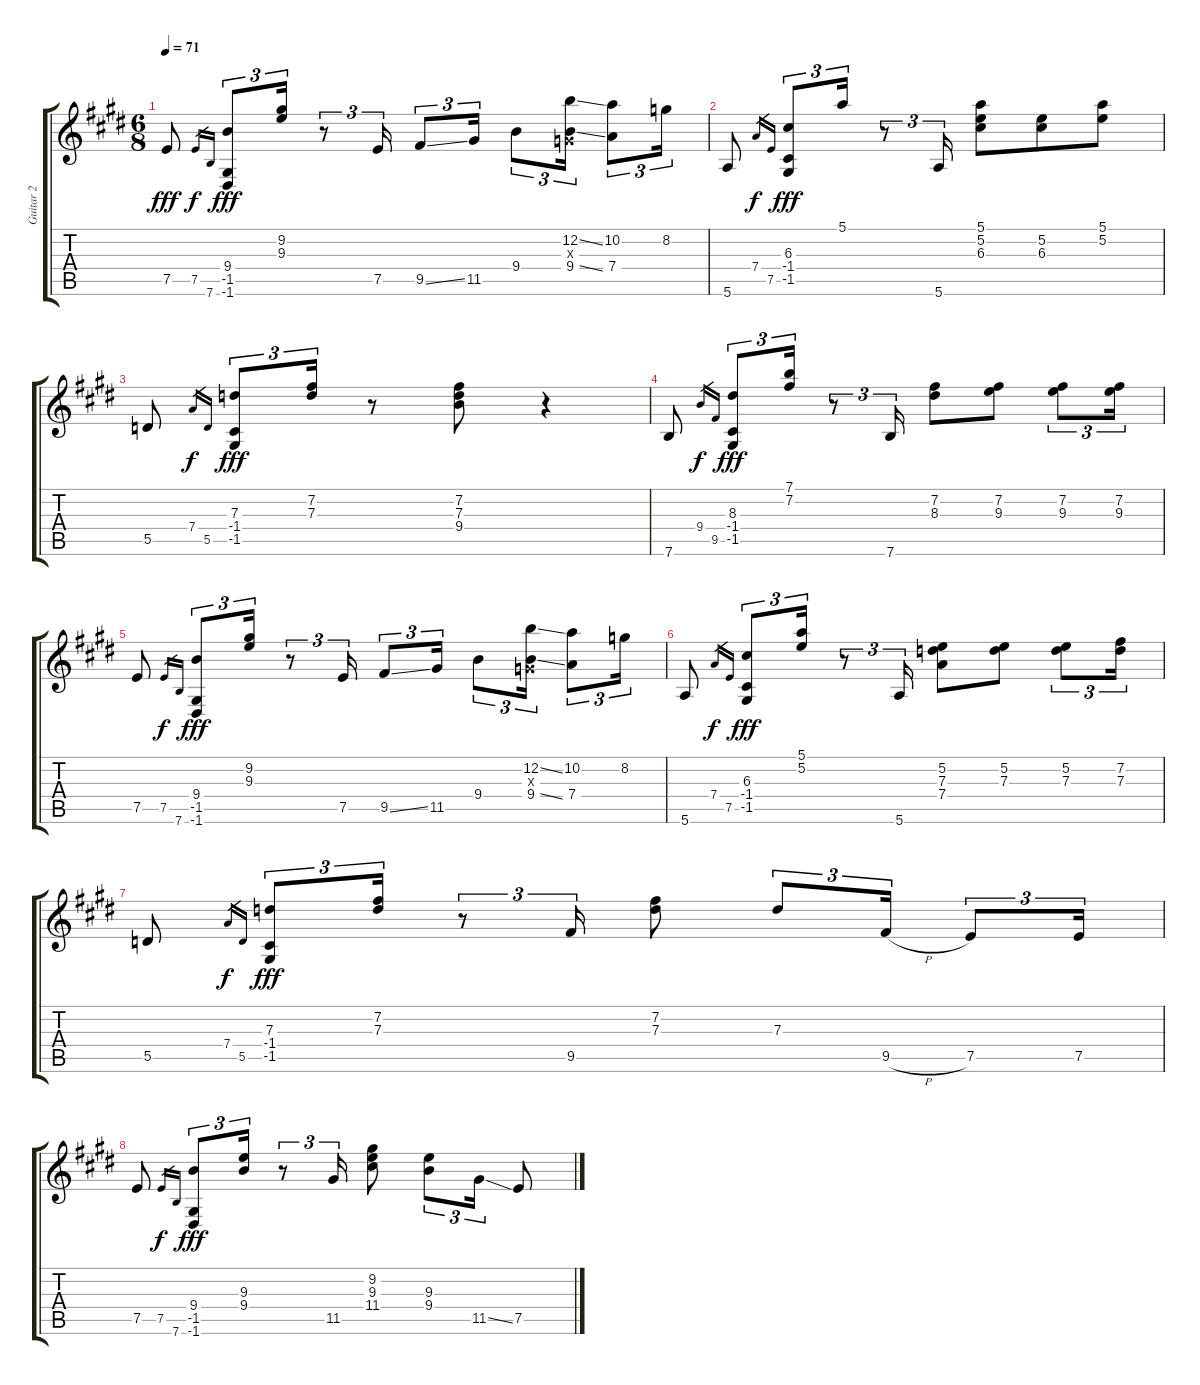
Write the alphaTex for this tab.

\track ("Guitar 2" "Guitar 2") {instrument electricguitarclean}
\staff {score tabs}
\tuning (E4 B3 G3 D3 A2 E2) {hide}
\ts (6 8)
\tempo 71
\clef g2
\ks e
7.5.8{dy fff} 7.5.16{gr dy f} 7.6.16{gr} (9.4 -1.5 -1.6).8{tu (3 2) dy fff} (9.2 9.3).16{tu (3 2)} r.8{tu (3 2)} 7.5.16{tu (3 2)} 9.5{ss}.8{tu (3 2)} 11.5.16{tu (3 2)} 9.4.8{tu (3 2)} (12.2{ss} 0.3{x} 9.4{ss}).16{tu (3 2)} (10.2 7.4).8{tu (3 2)} 8.2.16{tu (3 2)} |
5.6.8 7.4.16{gr dy f} 7.5.16{gr} (6.3 -1.4 -1.5).8{tu (3 2) dy fff} 5.1.16{tu (3 2)} r.8{tu (3 2)} 5.6.16{tu (3 2)} (5.1 5.2 6.3).8 (5.2 6.3).8 (5.1 5.2).8 |
5.5.8 7.4.16{gr dy f} 5.5.16{gr} (7.3 -1.4 -1.5).8{tu (3 2) dy fff} (7.2 7.3).16{tu (3 2)} r.8 (7.2 7.3 9.4).8 r.4 |
7.6.8{volume 16} 9.4.16{gr dy f} 9.5.16{gr} (8.3 -1.4 -1.5).8{tu (3 2) dy fff} (7.1 7.2).16{tu (3 2)} r.8{tu (3 2)} 7.6.16{tu (3 2)} (7.2 8.3).8 (7.2 9.3).8 (7.2 9.3).8{tu (3 2)} (7.2 9.3).16{tu (3 2)} |
7.5.8 7.5.16{gr dy f} 7.6.16{gr} (9.4 -1.5 -1.6).8{tu (3 2) dy fff} (9.2 9.3).16{tu (3 2)} r.8{tu (3 2)} 7.5.16{tu (3 2)} 9.5{ss}.8{tu (3 2)} 11.5.16{tu (3 2)} 9.4.8{tu (3 2)} (12.2{ss} 0.3{x} 9.4{ss}).16{tu (3 2)} (10.2 7.4).8{tu (3 2)} 8.2.16{tu (3 2)} |
5.6.8 7.4.16{gr dy f} 7.5.16{gr} (6.3 -1.4 -1.5).8{tu (3 2) dy fff} (5.1 5.2).16{tu (3 2)} r.8{tu (3 2)} 5.6.16{tu (3 2)} (5.2 7.3 7.4).8 (5.2 7.3).8 (5.2 7.3).8{tu (3 2)} (7.2 7.3).16{tu (3 2)} |
5.5.8 7.4.16{gr dy f} 5.5.16{gr} (7.3 -1.4 -1.5).8{tu (3 2) dy fff} (7.2 7.3).16{tu (3 2)} r.8{tu (3 2)} 9.5.16{tu (3 2)} (7.2 7.3).8 7.3.8{tu (3 2)} 9.5{h}.16{tu (3 2)} 7.5.8{tu (3 2)} 7.5.16{tu (3 2)} |
7.5.8 7.5.16{gr dy f} 7.6.16{gr} (9.4 -1.5 -1.6).8{tu (3 2) dy fff} (9.3 9.4).16{tu (3 2)} r.8{tu (3 2)} 11.5.16{tu (3 2)} (9.2 9.3 11.4).8 (9.3 9.4).8{tu (3 2)} 11.5{ss}.16{tu (3 2)} 7.5.8
